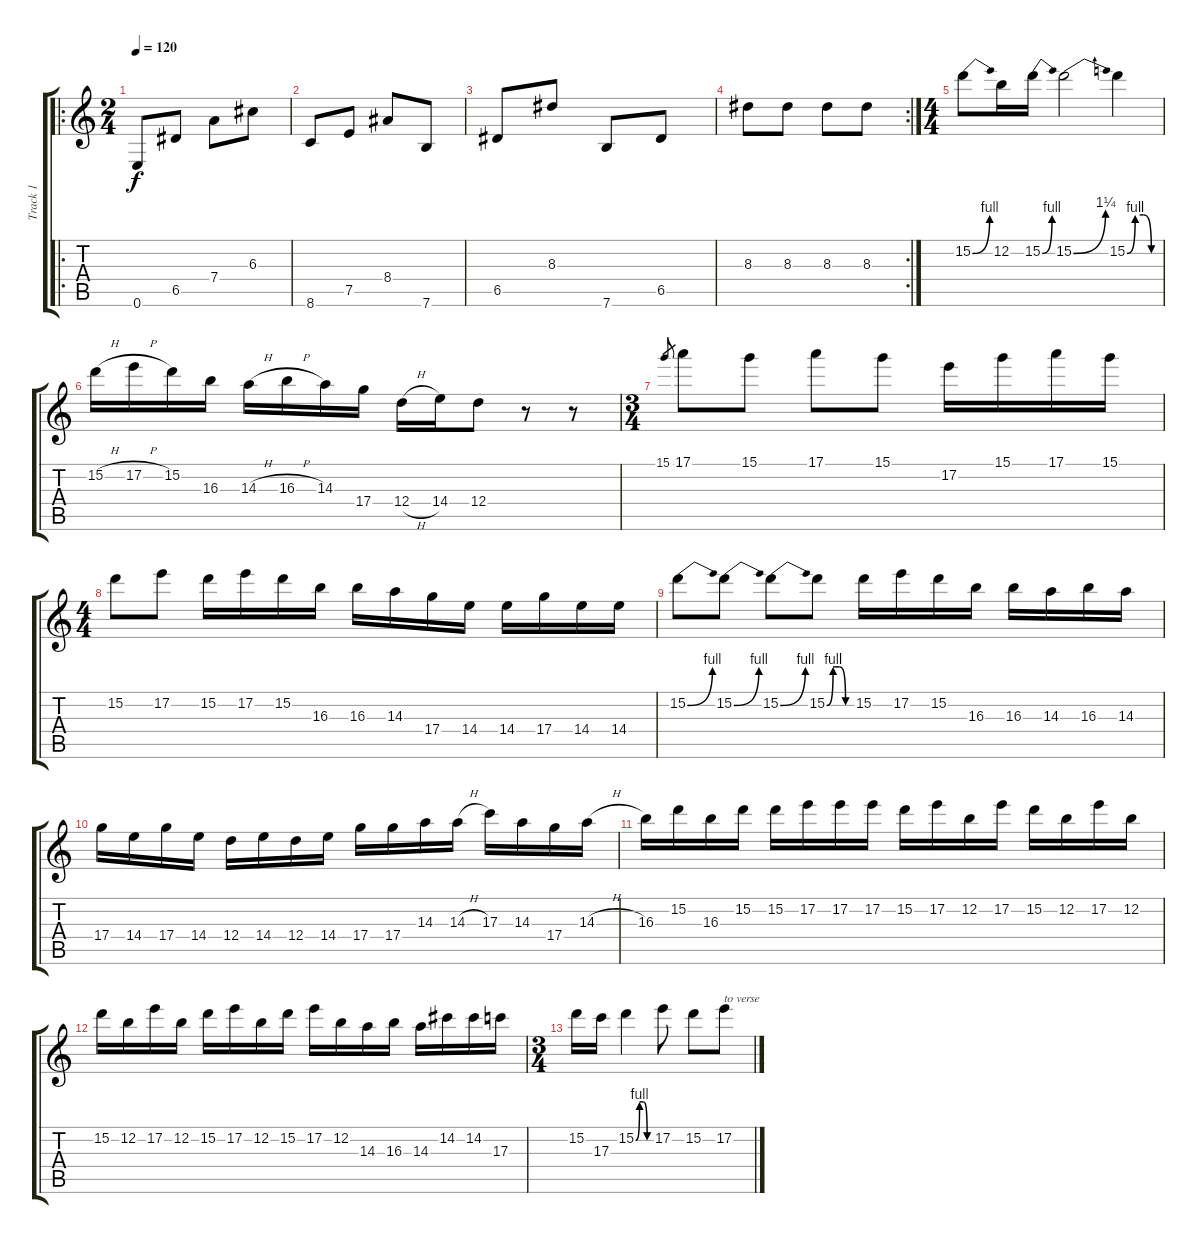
\track ("Track 1" "Track 1") {instrument acousticguitarsteel}
\staff {score tabs}
\tuning (E4 B3 G3 D3 A2 E2) {hide}
\ro
\ts (2 4)
\tempo 120
\clef g2
\ks c
0.6.8{dy f} 6.5.8 7.4.8 6.3.8 |
8.6.8 7.5.8 8.4.8 7.6.8 |
6.5.8 8.3.8 7.6.8 6.5.8 |
\rc 2
8.3.8 8.3.8 8.3.8 8.3.8 |
\ts (4 4)
15.2{be (bend 0 0 60 4)}.8{instrument electricguitarclean} 12.2.16 15.2{be (bend 0 0 60 4)}.16 15.2{be (bend 0 0 60 5)}.2 15.2{be (custom 0 0 15 4 30 4 45 0 60 0)}.4 |
15.2{h}.16 17.2{h}.16 15.2.16 16.3.16 14.3{h}.16 16.3{h}.16 14.3.16 17.4.16 12.4{h}.16 14.4.16 12.4.8 r.8 r.8 |
\ts (3 4)
15.1.8{gr} 17.1.8 15.1.8 17.1.8 15.1.8 17.2.16 15.1.16 17.1.16 15.1.16 |
\ts (4 4)
15.2.8 17.2.8 15.2.16 17.2.16 15.2.16 16.3.16 16.3.16 14.3.16 17.4.16 14.4.16 14.4.16 17.4.16 14.4.16 14.4.16 |
15.2{be (bend 0 0 60 4)}.8{instrument distortionguitar} 15.2{be (bend 0 0 60 4)}.8 15.2{be (bend 0 0 60 4)}.8 15.2{be (custom 0 0 15 4 30 4 45 0 60 0)}.8 15.2.16 17.2.16 15.2.16 16.3.16 16.3.16 14.3.16 16.3.16 14.3.16 |
17.4.16 14.4.16 17.4.16 14.4.16 12.4.16 14.4.16 12.4.16 14.4.16 17.4.16 17.4.16 14.3.16 14.3{h}.16 17.3.16 14.3.16 17.4.16 14.3{h}.16 |
16.3.16 15.2.16 16.3.16 15.2.16 15.2.16 17.2.16 17.2.16 17.2.16 15.2.16 17.2.16 12.2.16 17.2.16 15.2.16 12.2.16 17.2.16 12.2.16 |
15.2.16 12.2.16 17.2.16 12.2.16 15.2.16 17.2.16 12.2.16 15.2.16 17.2.16 12.2.16 14.3.16 16.3.16 14.3.16 14.2.16 14.2.16 17.3.16 |
\ts (3 4)
15.2.16 17.3.16 15.2{be (custom 0 0 15 4 30 4 45 0 60 0)}.4 17.2.8 15.2.8 17.2.8{txt "to verse"}
